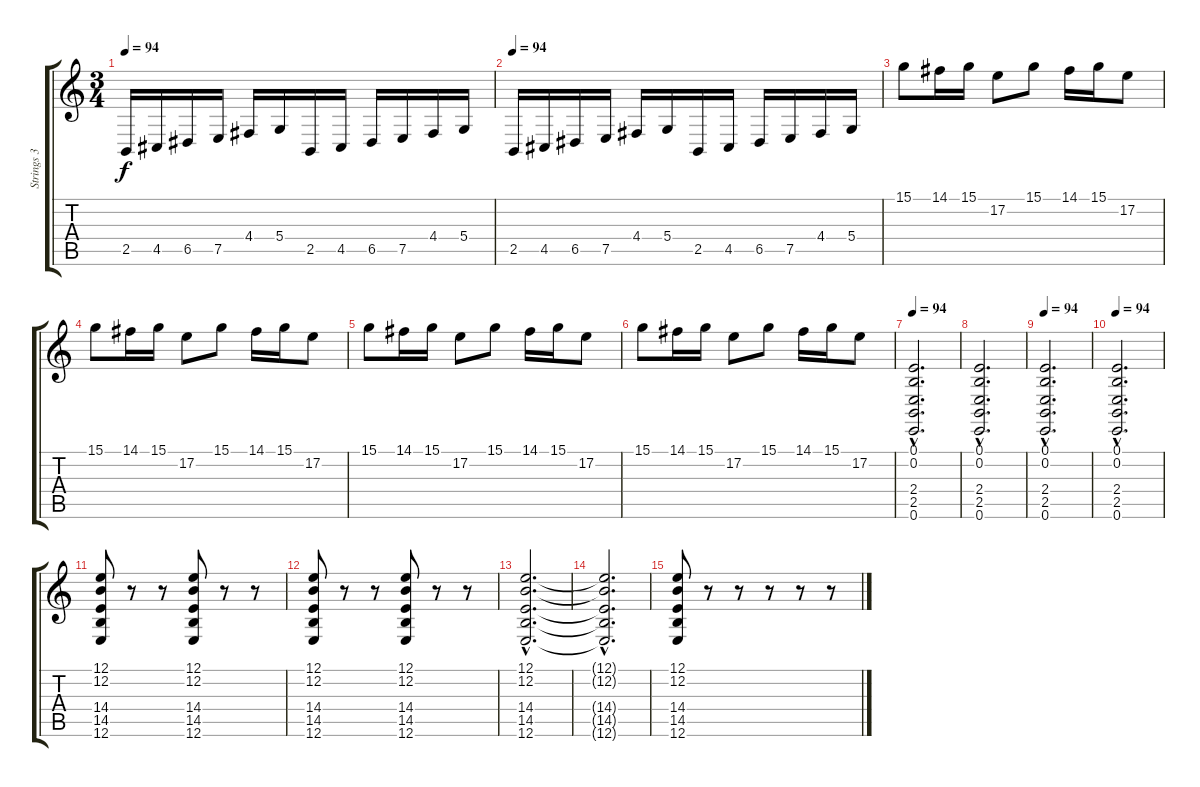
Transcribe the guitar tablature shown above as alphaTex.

\track ("Strings 3" "Strings 3") {instrument stringensemble1}
\staff {score tabs}
\tuning (E4 B3 G3 D3 A2 E2) {hide}
\ts (3 4)
\tempo 94
\clef g2
\ks c
2.5.16{dy f} 4.5.16 6.5.16 7.5.16 4.4.16 5.4.16 2.5.16 4.5.16 6.5.16 7.5.16 4.4.16 5.4.16 |
\tempo 94
2.5.16 4.5.16 6.5.16 7.5.16 4.4.16 5.4.16 2.5.16 4.5.16 6.5.16 7.5.16 4.4.16 5.4.16 |
15.1.8 14.1.16 15.1.16 17.2.8 15.1.8 14.1.16 15.1.16 17.2.8 |
15.1.8 14.1.16 15.1.16 17.2.8 15.1.8 14.1.16 15.1.16 17.2.8 |
15.1.8 14.1.16 15.1.16 17.2.8 15.1.8 14.1.16 15.1.16 17.2.8 |
15.1.8 14.1.16 15.1.16 17.2.8 15.1.8 14.1.16 15.1.16 17.2.8 |
\tempo 94
(0.1{hac} 0.2{hac} 2.4{hac} 2.5{hac} 0.6{hac}).2{d volume 16} |
(0.1{hac} 0.2{hac} 2.4{hac} 2.5{hac} 0.6{hac}).2{d} |
\tempo 94
(0.1{hac} 0.2{hac} 2.4{hac} 2.5{hac} 0.6{hac}).2{d} |
\tempo 94
(0.1{hac} 0.2{hac} 2.4{hac} 2.5{hac} 0.6{hac}).2{d} |
(12.1 12.2 14.4 14.5 12.6).8 r.8 r.8 (12.1 12.2 14.4 14.5 12.6).8 r.8 r.8 |
(12.1 12.2 14.4 14.5 12.6).8 r.8 r.8 (12.1 12.2 14.4 14.5 12.6).8 r.8 r.8 |
(12.1{hac} 12.2{hac} 14.4{hac} 14.5{hac} 12.6{hac}).2{d} |
(12.1{hac t} 12.2{hac t} 14.4{hac t} 14.5{hac t} 12.6{hac t}).2{d} |
(12.1 12.2 14.4 14.5 12.6).8 r.8 r.8 r.8 r.8 r.8
